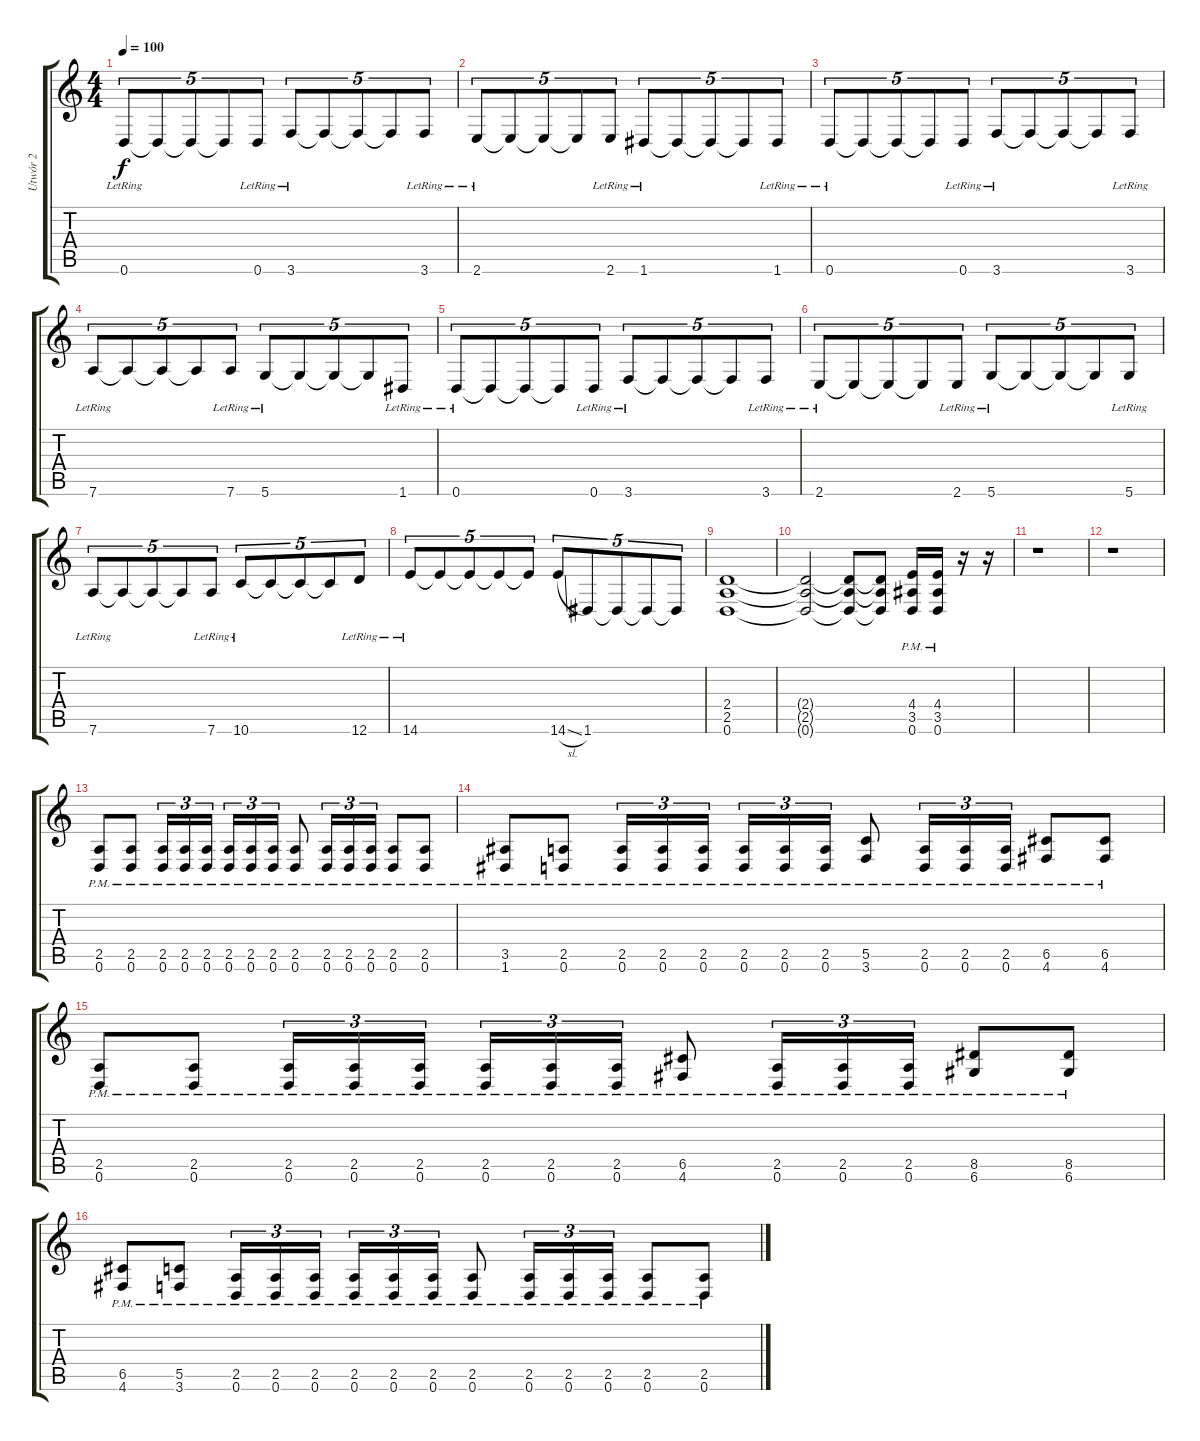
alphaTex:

\track ("Utwór 2" "Utwór 2") {instrument distortionguitar}
\staff {score tabs}
\tuning (D4 A3 F3 C3 G2 D2) {hide}
\ts (4 4)
\tempo 100
\clef g2
\ks c
0.6{lr}.8{tu (5 4) dy f instrument distortionguitar} 0.6{t}.8{tu (5 4)} 0.6{t}.8{tu (5 4)} 0.6{t}.8{tu (5 4)} 0.6{lr}.8{tu (5 4)} 3.6{lr}.8{tu (5 4)} 3.6{t}.8{tu (5 4)} 3.6{t}.8{tu (5 4)} 3.6{t}.8{tu (5 4)} 3.6{lr}.8{tu (5 4)} |
2.6{lr}.8{tu (5 4)} 2.6{t}.8{tu (5 4)} 2.6{t}.8{tu (5 4)} 2.6{t}.8{tu (5 4)} 2.6{lr}.8{tu (5 4)} 1.6{lr}.8{tu (5 4)} 1.6{t}.8{tu (5 4)} 1.6{t}.8{tu (5 4)} 1.6{t}.8{tu (5 4)} 1.6{lr}.8{tu (5 4)} |
0.6{lr}.8{tu (5 4)} 0.6{t}.8{tu (5 4)} 0.6{t}.8{tu (5 4)} 0.6{t}.8{tu (5 4)} 0.6{lr}.8{tu (5 4)} 3.6{lr}.8{tu (5 4)} 3.6{t}.8{tu (5 4)} 3.6{t}.8{tu (5 4)} 3.6{t}.8{tu (5 4)} 3.6{lr}.8{tu (5 4)} |
7.6{lr}.8{tu (5 4)} 7.6{t}.8{tu (5 4)} 7.6{t}.8{tu (5 4)} 7.6{t}.8{tu (5 4)} 7.6{lr}.8{tu (5 4)} 5.6{lr}.8{tu (5 4)} 5.6{t}.8{tu (5 4)} 5.6{t}.8{tu (5 4)} 5.6{t}.8{tu (5 4)} 1.6{lr}.8{tu (5 4)} |
0.6{lr}.8{tu (5 4)} 0.6{t}.8{tu (5 4)} 0.6{t}.8{tu (5 4)} 0.6{t}.8{tu (5 4)} 0.6{lr}.8{tu (5 4)} 3.6{lr}.8{tu (5 4)} 3.6{t}.8{tu (5 4)} 3.6{t}.8{tu (5 4)} 3.6{t}.8{tu (5 4)} 3.6{lr}.8{tu (5 4)} |
2.6{lr}.8{tu (5 4)} 2.6{t}.8{tu (5 4)} 2.6{t}.8{tu (5 4)} 2.6{t}.8{tu (5 4)} 2.6{lr}.8{tu (5 4)} 5.6{lr}.8{tu (5 4)} 5.6{t}.8{tu (5 4)} 5.6{t}.8{tu (5 4)} 5.6{t}.8{tu (5 4)} 5.6{lr}.8{tu (5 4)} |
7.6{lr}.8{tu (5 4)} 7.6{t}.8{tu (5 4)} 7.6{t}.8{tu (5 4)} 7.6{t}.8{tu (5 4)} 7.6{lr}.8{tu (5 4)} 10.6{lr}.8{tu (5 4)} 10.6{t}.8{tu (5 4)} 10.6{t}.8{tu (5 4)} 10.6{t}.8{tu (5 4)} 12.6{lr}.8{tu (5 4)} |
14.6{lr}.8{tu (5 4)} 14.6{t}.8{tu (5 4)} 14.6{t}.8{tu (5 4)} 14.6{t}.8{tu (5 4)} 14.6{t}.8{tu (5 4)} 14.6{sl}.8{tu (5 4)} 1.6.8{tu (5 4)} 1.6{t}.8{tu (5 4)} 1.6{t}.8{tu (5 4)} 1.6{t}.8{tu (5 4)} |
(2.4 2.5 0.6).1 |
(2.4{t} 2.5{t} 0.6{t}).2 (2.4{t} 2.5{t} 0.6{t}).8 (2.4{t} 2.5{t} 0.6{t}).8 (4.4{pm} 3.5{pm} 0.6{pm}).16 (4.4{pm} 3.5{pm} 0.6{pm}).16 r.16 r.16 |
r.1 |
r.1 |
(2.5{pm} 0.6{pm}).8 (2.5{pm} 0.6{pm}).8 (2.5{pm} 0.6{pm}).16{tu (3 2)} (2.5{pm} 0.6{pm}).16{tu (3 2)} (2.5{pm} 0.6{pm}).16{tu (3 2) beam splitsecondary} (2.5{pm} 0.6{pm}).16{tu (3 2)} (2.5{pm} 0.6{pm}).16{tu (3 2)} (2.5{pm} 0.6{pm}).16{tu (3 2)} (2.5{pm} 0.6{pm}).8 (2.5{pm} 0.6{pm}).16{tu (3 2)} (2.5{pm} 0.6{pm}).16{tu (3 2)} (2.5{pm} 0.6{pm}).16{tu (3 2)} (2.5{pm} 0.6{pm}).8 (2.5{pm} 0.6{pm}).8 |
(3.5{pm} 1.6{pm}).8 (2.5{pm} 0.6{pm}).8 (2.5{pm} 0.6{pm}).16{tu (3 2)} (2.5{pm} 0.6{pm}).16{tu (3 2)} (2.5{pm} 0.6{pm}).16{tu (3 2) beam splitsecondary} (2.5{pm} 0.6{pm}).16{tu (3 2)} (2.5{pm} 0.6{pm}).16{tu (3 2)} (2.5{pm} 0.6{pm}).16{tu (3 2)} (5.5{pm} 3.6{pm}).8 (2.5{pm} 0.6{pm}).16{tu (3 2)} (2.5{pm} 0.6{pm}).16{tu (3 2)} (2.5{pm} 0.6{pm}).16{tu (3 2)} (6.5{pm} 4.6{pm}).8 (6.5{pm} 4.6{pm}).8 |
(2.5{pm} 0.6{pm}).8 (2.5{pm} 0.6{pm}).8 (2.5{pm} 0.6{pm}).16{tu (3 2)} (2.5{pm} 0.6{pm}).16{tu (3 2)} (2.5{pm} 0.6{pm}).16{tu (3 2) beam splitsecondary} (2.5{pm} 0.6{pm}).16{tu (3 2)} (2.5{pm} 0.6{pm}).16{tu (3 2)} (2.5{pm} 0.6{pm}).16{tu (3 2)} (6.5{pm} 4.6{pm}).8 (2.5{pm} 0.6{pm}).16{tu (3 2)} (2.5{pm} 0.6{pm}).16{tu (3 2)} (2.5{pm} 0.6{pm}).16{tu (3 2)} (8.5{pm} 6.6{pm}).8 (8.5{pm} 6.6{pm}).8 |
(6.5{pm} 4.6{pm}).8 (5.5{pm} 3.6{pm}).8 (2.5{pm} 0.6{pm}).16{tu (3 2)} (2.5{pm} 0.6{pm}).16{tu (3 2)} (2.5{pm} 0.6{pm}).16{tu (3 2) beam splitsecondary} (2.5{pm} 0.6{pm}).16{tu (3 2)} (2.5{pm} 0.6{pm}).16{tu (3 2)} (2.5{pm} 0.6{pm}).16{tu (3 2)} (2.5{pm} 0.6{pm}).8 (2.5{pm} 0.6{pm}).16{tu (3 2)} (2.5{pm} 0.6{pm}).16{tu (3 2)} (2.5{pm} 0.6{pm}).16{tu (3 2)} (2.5{pm} 0.6{pm}).8 (2.5{pm} 0.6{pm}).8
